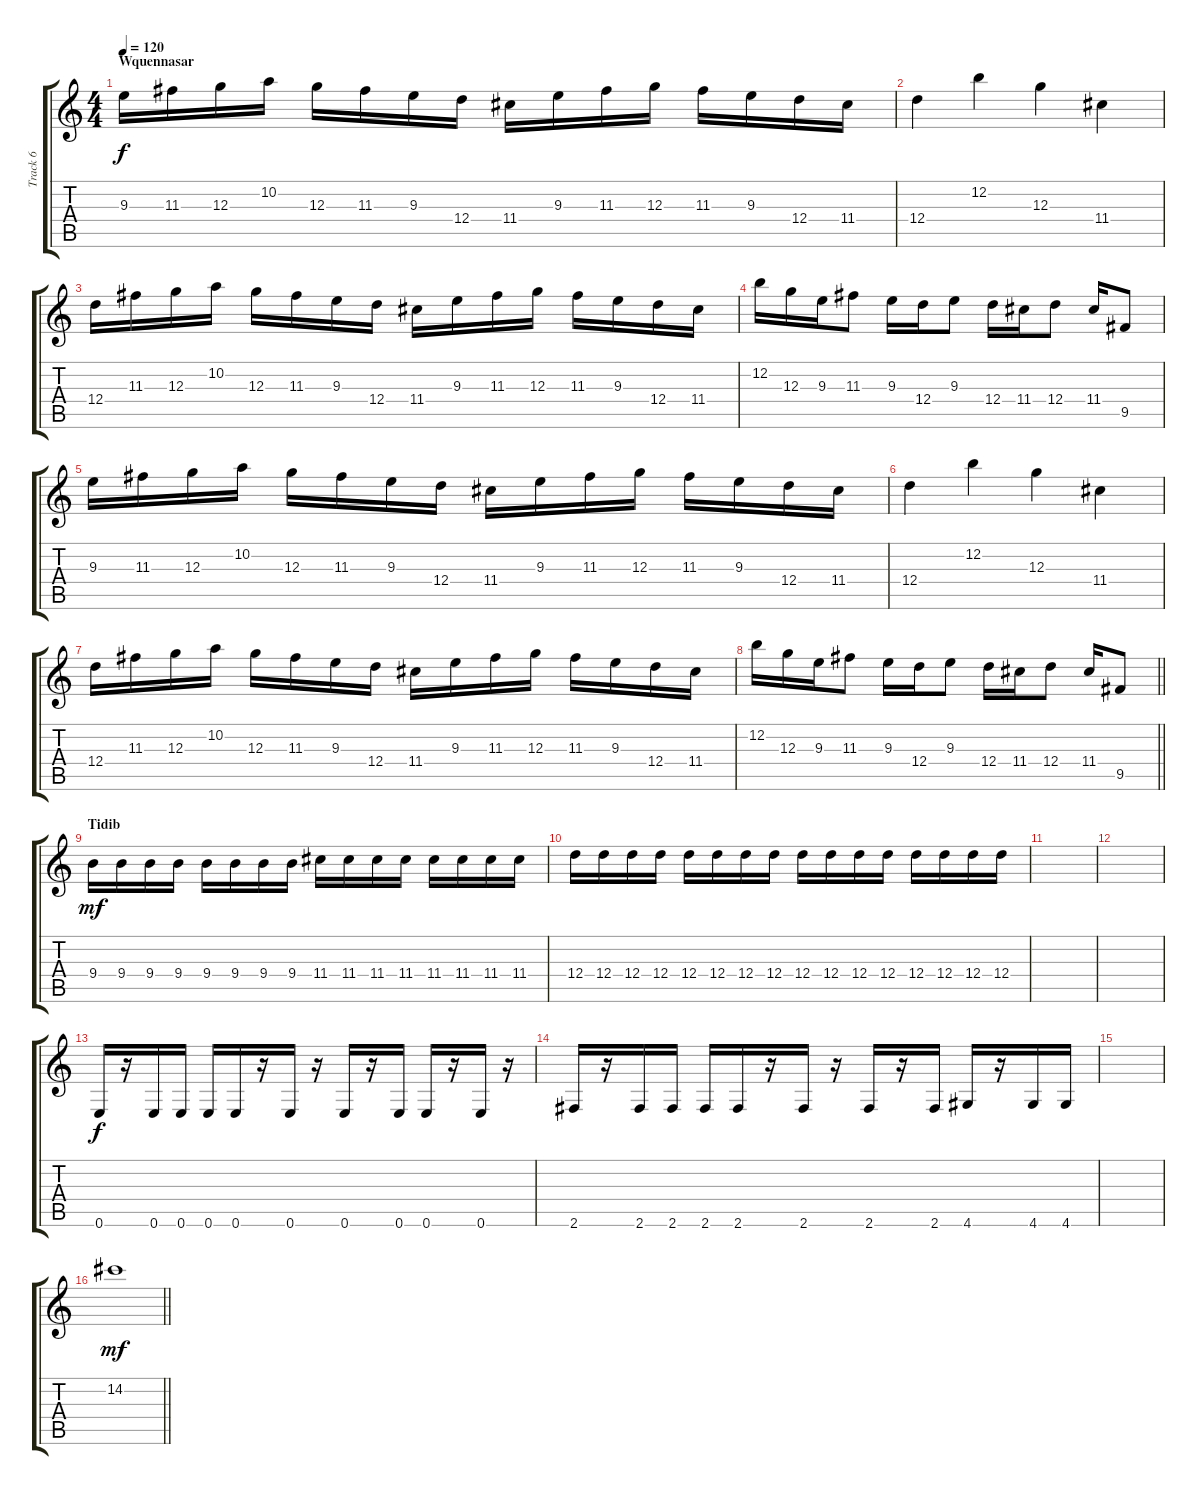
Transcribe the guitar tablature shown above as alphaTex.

\track ("Track 6" "Track 6") {instrument overdrivenguitar}
\staff {score tabs}
\tuning (E4 B3 G3 D3 A2 E2) {hide}
\ts (4 4)
\section ("" "Wquennasar")
\tempo 120
\clef g2
\ks c
9.3.16{dy f volume 13} 11.3.16 12.3.16 10.2.16 12.3.16 11.3.16 9.3.16 12.4.16 11.4.16 9.3.16 11.3.16 12.3.16 11.3.16 9.3.16 12.4.16 11.4.16 |
12.4.4 12.2.4 12.3.4 11.4.4 |
12.4.16 11.3.16 12.3.16 10.2.16 12.3.16 11.3.16 9.3.16 12.4.16 11.4.16 9.3.16 11.3.16 12.3.16 11.3.16 9.3.16 12.4.16 11.4.16 |
12.2.16 12.3.16 9.3.16 11.3.8 9.3.16 12.4.16 9.3.8 12.4.16 11.4.16 12.4.8 11.4.16 9.5.8 |
9.3.16 11.3.16 12.3.16 10.2.16 12.3.16 11.3.16 9.3.16 12.4.16 11.4.16 9.3.16 11.3.16 12.3.16 11.3.16 9.3.16 12.4.16 11.4.16 |
12.4.4 12.2.4 12.3.4 11.4.4 |
12.4.16 11.3.16 12.3.16 10.2.16 12.3.16 11.3.16 9.3.16 12.4.16 11.4.16 9.3.16 11.3.16 12.3.16 11.3.16 9.3.16 12.4.16 11.4.16 |
\barLineRight lightlight
12.2.16 12.3.16 9.3.16 11.3.8 9.3.16 12.4.16 9.3.8 12.4.16 11.4.16 12.4.8 11.4.16 9.5.8 |
\section ("" "Tidib")
9.4.16{dy mf} 9.4.16 9.4.16 9.4.16 9.4.16 9.4.16 9.4.16 9.4.16 11.4.16 11.4.16 11.4.16 11.4.16 11.4.16 11.4.16 11.4.16 11.4.16 |
12.4.16 12.4.16 12.4.16 12.4.16 12.4.16 12.4.16 12.4.16 12.4.16 12.4.16 12.4.16 12.4.16 12.4.16 12.4.16 12.4.16 12.4.16 12.4.16 |
|
|
0.6.16{dy f} r.16 0.6.16 0.6.16 0.6.16 0.6.16 r.16 0.6.16 r.16 0.6.16 r.16 0.6.16 0.6.16 r.16 0.6.16 r.16 |
2.6.16 r.16 2.6.16 2.6.16 2.6.16 2.6.16 r.16 2.6.16 r.16 2.6.16 r.16 2.6.16 4.6.16 r.16 4.6.16 4.6.16 |
|
\barLineRight lightlight
14.2.1{dy mf}
